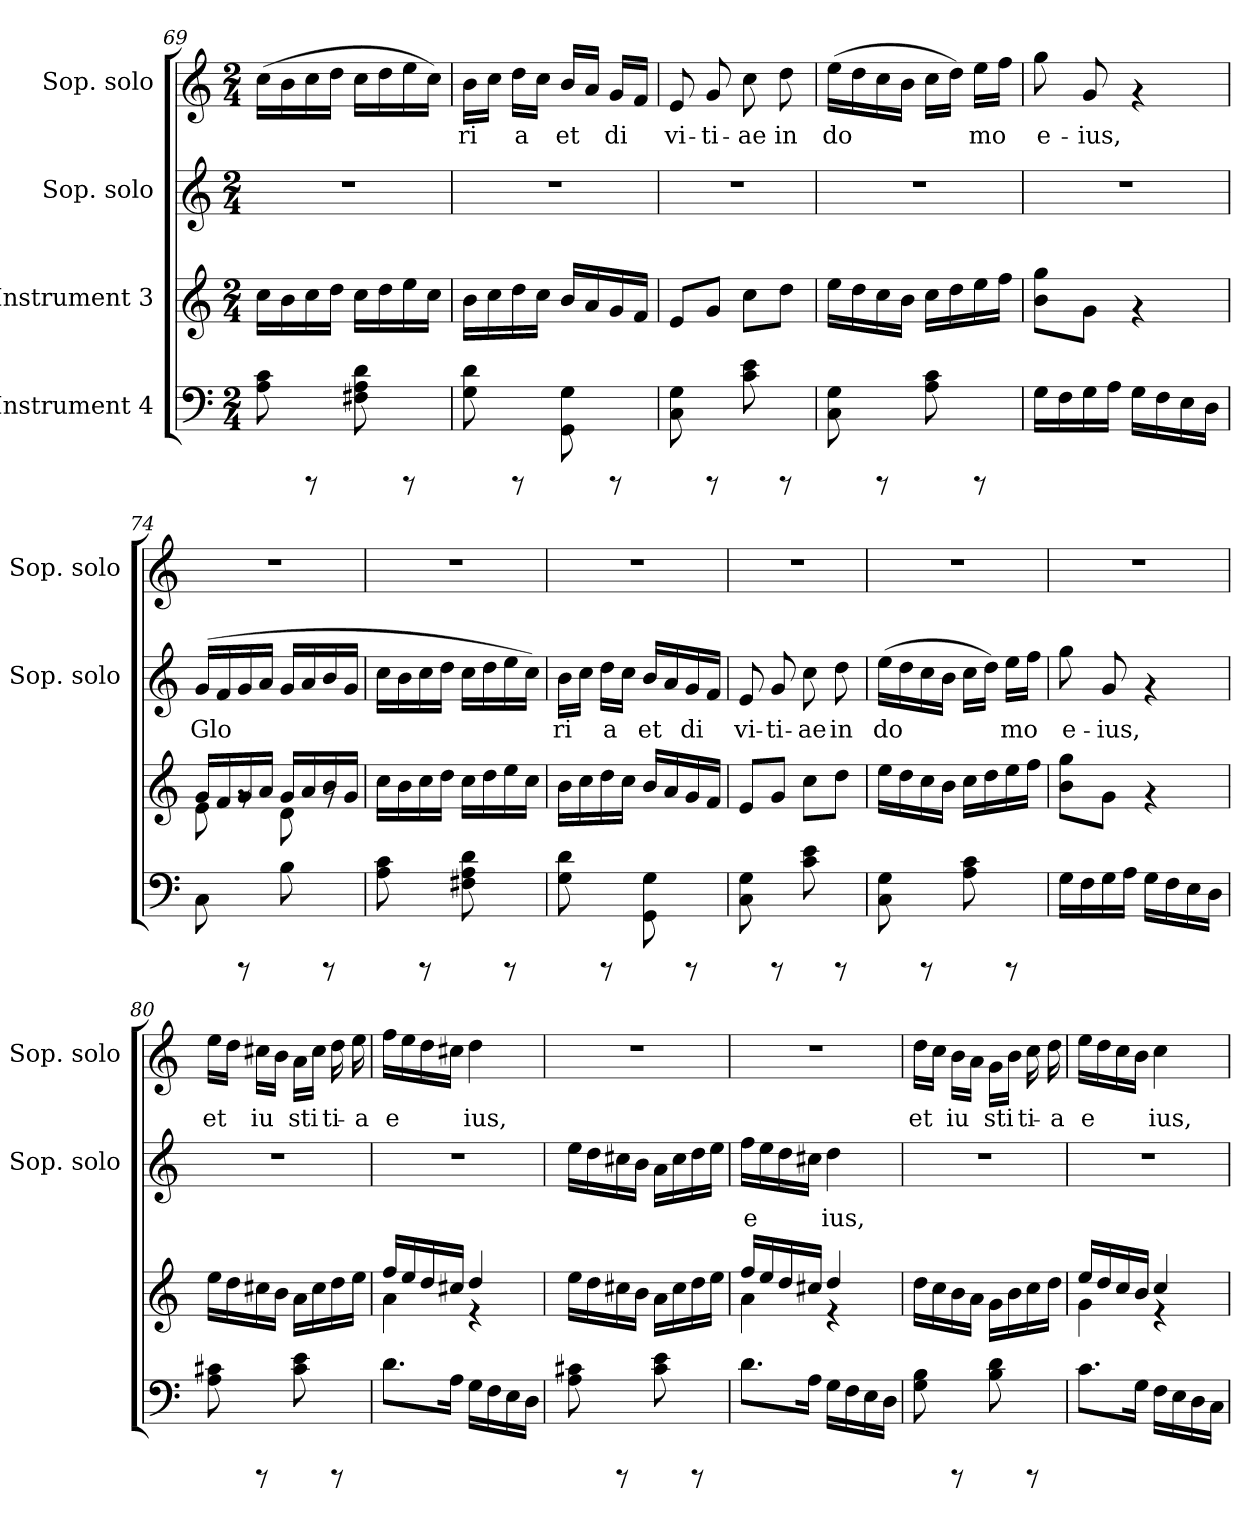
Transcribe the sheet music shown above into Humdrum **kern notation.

**kern	**kern	**kern	**text	**kern	**text
*part4	*part3	*part2	*part2	*part1	*part1
*staff4	*staff3	*staff2	*staff2	*staff1	*staff1
*I"Instrument 4	*I"Instrument 3	*I"Sop. solo	*	*I"Sop. solo	*
*	*	*I'Sop. solo	*	*I'Sop. solo	*
!!LO:LB:g=z
*clefF4	*clefG2	*clefG2	*	*clefG2	*
*k[]	*k[]	*k[]	*	*k[]	*
*C:	*C:	*C:	*	*C:	*
*M2/4	*M2/4	*M2/4	*	*M2/4	*
=69	=69	=69	=69	=69	=69
!	!	!	!	!	!LO:LY:b:cj
8c\ 8A\	16cc\L	2r	.	(>16cc\L	--
!	!	!	!	!	!LO:LY:b:cj
.	16b\	.	.	16b\	--
!	!	!	!	!	!LO:LY:b:cj
8rCCC	16cc\	.	.	16cc\	--
!	!	!	!	!	!LO:LY:b:cj
.	16dd\J	.	.	16dd\J	--
!	!	!	!	!	!LO:LY:b:cj
8d\ 8A\ 8F#X\	16cc\L	.	.	16cc\L	--
!	!	!	!	!	!LO:LY:b:cj
.	16dd\	.	.	16dd\	--
!	!	!	!	!	!LO:LY:b:cj
8rCCC	16ee\	.	.	16ee\	--
!	!	!	!	!	!LO:LY:b:cj
.	16cc\J	.	.	16cc\J)	--
=70	=70	=70	=70	=70	=70
!	!	!	!	!	!LO:LY:b:cj
8d\ 8G\	16b\L	2r	.	16b\L	-ri-
!	!	!	!	!	!LO:LY:b:cj
.	16cc\	.	.	16cc\J	--
!	!	!	!	!	!LO:LY:b:cj
8rCCC	16dd\	.	.	16dd\L	-a
!	!	!	!	!	!LO:LY:b:cj
.	16cc\J	.	.	16cc\J	.
!	!	!	!	!	!LO:LY:b:cj
8GG\ 8G\	16b/L	.	.	16b/L	et
!	!	!	!	!	!LO:LY:b:cj
.	16a/	.	.	16a/J	.
!	!	!	!	!	!LO:LY:b:cj
8rCCC	16g/	.	.	16g/L	di-
!	!	!	!	!	!LO:LY:b:cj
.	16f/J	.	.	16f/J	--
=71	=71	=71	=71	=71	=71
!	!	!	!	!	!LO:LY:b:cj
8G\ 8C\	8e/L	2r	.	8e/	-vi-
!	!	!	!	!	!LO:LY:b:cj
8rCCC	8g/J	.	.	8g/	-ti-
!	!	!	!	!	!LO:LY:b:cj
8e\ 8c\	8cc\L	.	.	8cc\	-ae
!	!	!	!	!	!LO:LY:b:cj
8rCCC	8dd\J	.	.	8dd\	in
=72	=72	=72	=72	=72	=72
!	!	!	!	!	!LO:LY:b:cj
8G\ 8C\	16ee\L	2r	.	(>16ee\L	do-
!	!	!	!	!	!LO:LY:b:cj
.	16dd\	.	.	16dd\	--
!	!	!	!	!	!LO:LY:b:cj
8rCCC	16cc\	.	.	16cc\	--
!	!	!	!	!	!LO:LY:b:cj
.	16b\J	.	.	16b\J	--
!	!	!	!	!	!LO:LY:b:cj
8c\ 8A\	16cc\L	.	.	16cc\L	--
!	!	!	!	!	!LO:LY:b:cj
.	16dd\	.	.	16dd\J)	--
!	!	!	!	!	!LO:LY:b:cj
8rCCC	16ee\	.	.	16ee\L	-mo
!	!	!	!	!	!LO:LY:b:cj
.	16ff\J	.	.	16ff\J	.
=73	=73	=73	=73	=73	=73
!	!	!	!	!	!LO:LY:b:cj
16G\L	8gg\ 8b\L	2r	.	8gg\	e-
16F\	.	.	.	.	.
!	!	!	!	!	!LO:LY:b:cj
16G\	8g\J	.	.	8g/	-ius,
16A\J	.	.	.	.	.
16G\L	4rf	.	.	4rf	.
16F\	.	.	.	.	.
16E\	.	.	.	.	.
16D\J	.	.	.	.	.
!!LO:LB:g=z
=74	=74	=74	=74	=74	=74
*	*^	*	*	*	*
!	!	!	!	!LO:LY:b:cj	!	!
8C\	16g/L	8e\	(>16g/L	Glo-	2r	.
!	!	!	!	!LO:LY:b:cj	!	!
.	16f/	.	16f/	--	.	.
!	!	!	!	!LO:LY:b:cj	!	!
8rCCC	16g/	8rf	16g/	--	.	.
!	!	!	!	!LO:LY:b:cj	!	!
.	16a/J	.	16a/J	--	.	.
!	!	!	!	!LO:LY:b:cj	!	!
8B\	16g/L	8d\	16g/L	--	.	.
!	!	!	!	!LO:LY:b:cj	!	!
.	16a/	.	16a/	--	.	.
!	!	!	!	!LO:LY:b:cj	!	!
8rCCC	16b/	8rf	16b/	--	.	.
!	!	!	!	!LO:LY:b:cj	!	!
.	16g/J	.	16g/J	--	.	.
*	*v	*v	*	*	*	*
=75	=75	=75	=75	=75	=75
!	!	!	!LO:LY:b:cj	!	!
8c\ 8A\	16cc\L	16cc\L	--	2r	.
!	!	!	!LO:LY:b:cj	!	!
.	16b\	16b\	--	.	.
!	!	!	!LO:LY:b:cj	!	!
8rCCC	16cc\	16cc\	--	.	.
!	!	!	!LO:LY:b:cj	!	!
.	16dd\J	16dd\J	--	.	.
!	!	!	!LO:LY:b:cj	!	!
8d\ 8A\ 8F#X\	16cc\L	16cc\L	--	.	.
!	!	!	!LO:LY:b:cj	!	!
.	16dd\	16dd\	--	.	.
!	!	!	!LO:LY:b:cj	!	!
8rCCC	16ee\	16ee\	--	.	.
!	!	!	!LO:LY:b:cj	!	!
.	16cc\J	16cc\J)	--	.	.
=76	=76	=76	=76	=76	=76
!	!	!	!LO:LY:b:cj	!	!
8d\ 8G\	16b\L	16b\L	-ri-	2r	.
!	!	!	!LO:LY:b:cj	!	!
.	16cc\	16cc\J	--	.	.
!	!	!	!LO:LY:b:cj	!	!
8rCCC	16dd\	16dd\L	-a	.	.
!	!	!	!LO:LY:b:cj	!	!
.	16cc\J	16cc\J	.	.	.
!	!	!	!LO:LY:b:cj	!	!
8G\ 8GG\	16b/L	16b/L	et	.	.
!	!	!	!LO:LY:b:cj	!	!
.	16a/	16a/	.	.	.
!	!	!	!LO:LY:b:cj	!	!
8rCCC	16g/	16g/	di-	.	.
!	!	!	!LO:LY:b:cj	!	!
.	16f/J	16f/J	--	.	.
=77	=77	=77	=77	=77	=77
!	!	!	!LO:LY:b:cj	!	!
8G\ 8C\	8e/L	8e/	-vi-	2r	.
!	!	!	!LO:LY:b:cj	!	!
8rCCC	8g/J	8g/	-ti-	.	.
!	!	!	!LO:LY:b:cj	!	!
8e\ 8c\	8cc\L	8cc\	-ae	.	.
!	!	!	!LO:LY:b:cj	!	!
8rCCC	8dd\J	8dd\	in	.	.
=78	=78	=78	=78	=78	=78
!	!	!	!LO:LY:b:cj	!	!
8G\ 8C\	16ee\L	(>16ee\L	do-	2r	.
!	!	!	!LO:LY:b:cj	!	!
.	16dd\	16dd\	--	.	.
!	!	!	!LO:LY:b:cj	!	!
8rCCC	16cc\	16cc\	--	.	.
!	!	!	!LO:LY:b:cj	!	!
.	16b\J	16b\J	--	.	.
!	!	!	!LO:LY:b:cj	!	!
8c\ 8A\	16cc\L	16cc\L	--	.	.
!	!	!	!LO:LY:b:cj	!	!
.	16dd\	16dd\J)	--	.	.
!	!	!	!LO:LY:b:cj	!	!
8rCCC	16ee\	16ee\L	-mo	.	.
!	!	!	!LO:LY:b:cj	!	!
.	16ff\J	16ff\J	.	.	.
!!LO:PB:g=z
=79	=79	=79	=79	=79	=79
!	!	!	!LO:LY:b:cj	!	!
16G\L	8gg\ 8b\L	8gg\	e-	2r	.
16F\	.	.	.	.	.
!	!	!	!LO:LY:b:cj	!	!
16G\	8g\J	8g/	-ius,	.	.
16A\J	.	.	.	.	.
16G\L	4rf	4rf	.	.	.
16F\	.	.	.	.	.
16E\	.	.	.	.	.
16D\J	.	.	.	.	.
=80	=80	=80	=80	=80	=80
!	!	!	!	!	!LO:LY:b:cj
8c#X\ 8A\	16ee\L	2r	.	16ee\L	et
!	!	!	!	!	!LO:LY:b:cj
.	16dd\	.	.	16dd\J	.
!	!	!	!	!	!LO:LY:b:cj
8rCCC	16cc#X\	.	.	16cc#X\L	iu-
!	!	!	!	!	!LO:LY:b:cj
.	16b\J	.	.	16b\J	--
!	!	!	!	!	!LO:LY:b:cj
8e\ 8c#\	16a\L	.	.	16a\L	-sti-
!	!	!	!	!	!LO:LY:b:cj
.	16cc#\	.	.	16cc#\J	--
!	!	!	!	!	!LO:LY:b:cj
8rCCC	16dd\	.	.	16dd\	-ti-
!	!	!	!	!	!LO:LY:b:cj
.	16ee\J	.	.	16ee\	-a
=81	=81	=81	=81	=81	=81
*	*^	*	*	*	*
!	!	!	!	!	!	!LO:LY:b:cj
8.d\L	16ff/L	4a\	2r	.	16ff\L	e-
!	!	!	!	!	!	!LO:LY:b:cj
.	16ee/	.	.	.	16ee\	--
!	!	!	!	!	!	!LO:LY:b:cj
.	16dd/	.	.	.	16dd\	--
!	!	!	!	!	!	!LO:LY:b:cj
16A\J	16cc#X/J	.	.	.	16cc#X\J	--
!	!	!	!	!	!	!LO:LY:b:cj
16G\L	4dd/	4rd	.	.	4dd\	-ius,
16F\	.	.	.	.	.	.
16E\	.	.	.	.	.	.
16D\J	.	.	.	.	.	.
*	*v	*v	*	*	*	*
=82	=82	=82	=82	=82	=82
!	!	!	!LO:LY:b:cj	!	!
8c#X\ 8A\	16ee\L	16ee\L	.	2r	.
!	!	!	!LO:LY:b:cj	!	!
.	16dd\	16dd\	.	.	.
!	!	!	!LO:LY:b:cj	!	!
8rCCC	16cc#X\	16cc#X\	.	.	.
!	!	!	!LO:LY:b:cj	!	!
.	16b\J	16b\J	.	.	.
!	!	!	!LO:LY:b:cj	!	!
8e\ 8c#\	16a\L	16a\L	.	.	.
!	!	!	!LO:LY:b:cj	!	!
.	16cc#\	16cc#\	.	.	.
!	!	!	!LO:LY:b:cj	!	!
8rCCC	16dd\	16dd\	.	.	.
!	!	!	!LO:LY:b:cj	!	!
.	16ee\J	16ee\J	.	.	.
=83	=83	=83	=83	=83	=83
*	*^	*	*	*	*
!	!	!	!	!LO:LY:b:cj	!	!
8.d\L	16ff/L	4a\	16ff\L	e-	2r	.
!	!	!	!	!LO:LY:b:cj	!	!
.	16ee/	.	16ee\	--	.	.
!	!	!	!	!LO:LY:b:cj	!	!
.	16dd/	.	16dd\	--	.	.
!	!	!	!	!LO:LY:b:cj	!	!
16A\J	16cc#X/J	.	16cc#X\J	--	.	.
!	!	!	!	!LO:LY:b:cj	!	!
16G\L	4dd/	4rd	4dd\	-ius,	.	.
16F\	.	.	.	.	.	.
16E\	.	.	.	.	.	.
16D\J	.	.	.	.	.	.
*	*v	*v	*	*	*	*
!!LO:LB:g=z
=84	=84	=84	=84	=84	=84
!	!	!	!	!	!LO:LY:b:cj
8G\ 8B\	16dd\L	2r	.	16dd\L	et
!	!	!	!	!	!LO:LY:b:cj
.	16cc\	.	.	16cc\J	.
!	!	!	!	!	!LO:LY:b:cj
8rCCC	16b\	.	.	16b\L	iu-
!	!	!	!	!	!LO:LY:b:cj
.	16a\J	.	.	16a\J	--
!	!	!	!	!	!LO:LY:b:cj
8d\ 8B\	16g\L	.	.	16g\L	-sti-
!	!	!	!	!	!LO:LY:b:cj
.	16b\	.	.	16b\J	--
!	!	!	!	!	!LO:LY:b:cj
8rCCC	16cc\	.	.	16cc\	-ti-
!	!	!	!	!	!LO:LY:b:cj
.	16dd\J	.	.	16dd\	-a
=85	=85	=85	=85	=85	=85
*	*^	*	*	*	*
!	!	!	!	!	!	!LO:LY:b:cj
8.c\L	16ee/L	4g\	2r	.	16ee\L	e-
!	!	!	!	!	!	!LO:LY:b:cj
.	16dd/	.	.	.	16dd\	--
!	!	!	!	!	!	!LO:LY:b:cj
.	16cc/	.	.	.	16cc\	--
!	!	!	!	!	!	!LO:LY:b:cj
16G\J	16b/J	.	.	.	16b\J	--
!	!	!	!	!	!	!LO:LY:b:cj
16F\L	4cc/	4rd	.	.	4cc\	-ius,
16E\	.	.	.	.	.	.
16D\	.	.	.	.	.	.
16C\J	.	.	.	.	.	.
*	*v	*v	*	*	*	*
=	=	=	=	=	=
*-	*-	*-	*-	*-	*-
